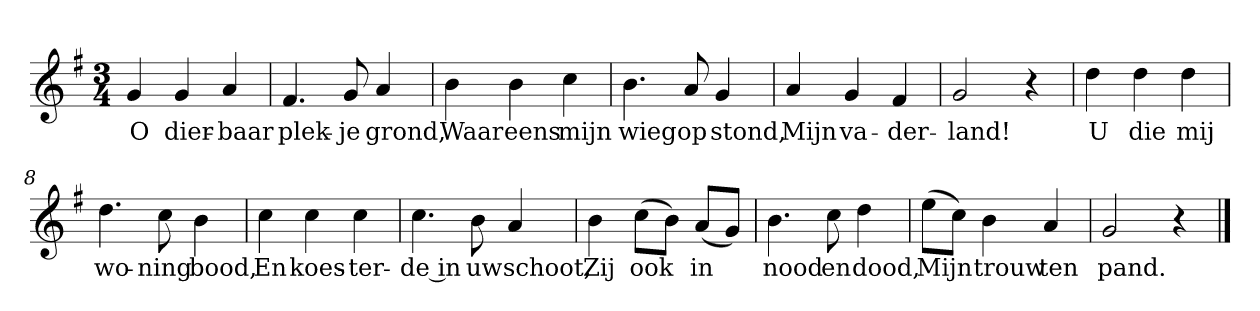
**kern	**text
*part1	*part1
*staff1	*staff1
*clefG2	*
*k[f#]	*
*G:	*
*M3/4	*
*MM120	*
=1	=1
4g	O
4g	dier-
4a	-baar
=2	=2
4.f#	plek-
8g	-je
4a	grond,
=3	=3
4b	Waar
4b	eens
4cc	mijn
=4	=4
4.b	wieg
8a	op
4g	stond,
=5	=5
4a	Mijn
4g	va-
4f#	-der-
=6	=6
2g	-land!
4r	.
=7	=7
4dd	U
4dd	die
4dd	mij
=8	=8
4.dd	wo-
8cc	-ning
4b	bood,
=9	=9
4cc	En
4cc	koes-
4cc	-ter-
=10	=10
4.cc	-de in
8b	uw
4a	schoot,
=11	=11
4b	Zij
(8cc\L	ook
8b\J)	.
(8a/L	in
8g/J)	.
=12	=12
4.b	nood
8cc	en
4dd	dood,
=13	=13
(8ee\L	Mijn
8cc\J)	.
4b	trouw
4a	ten
=14	=14
2g	pand.
4r	.
==	==
*-	*-
